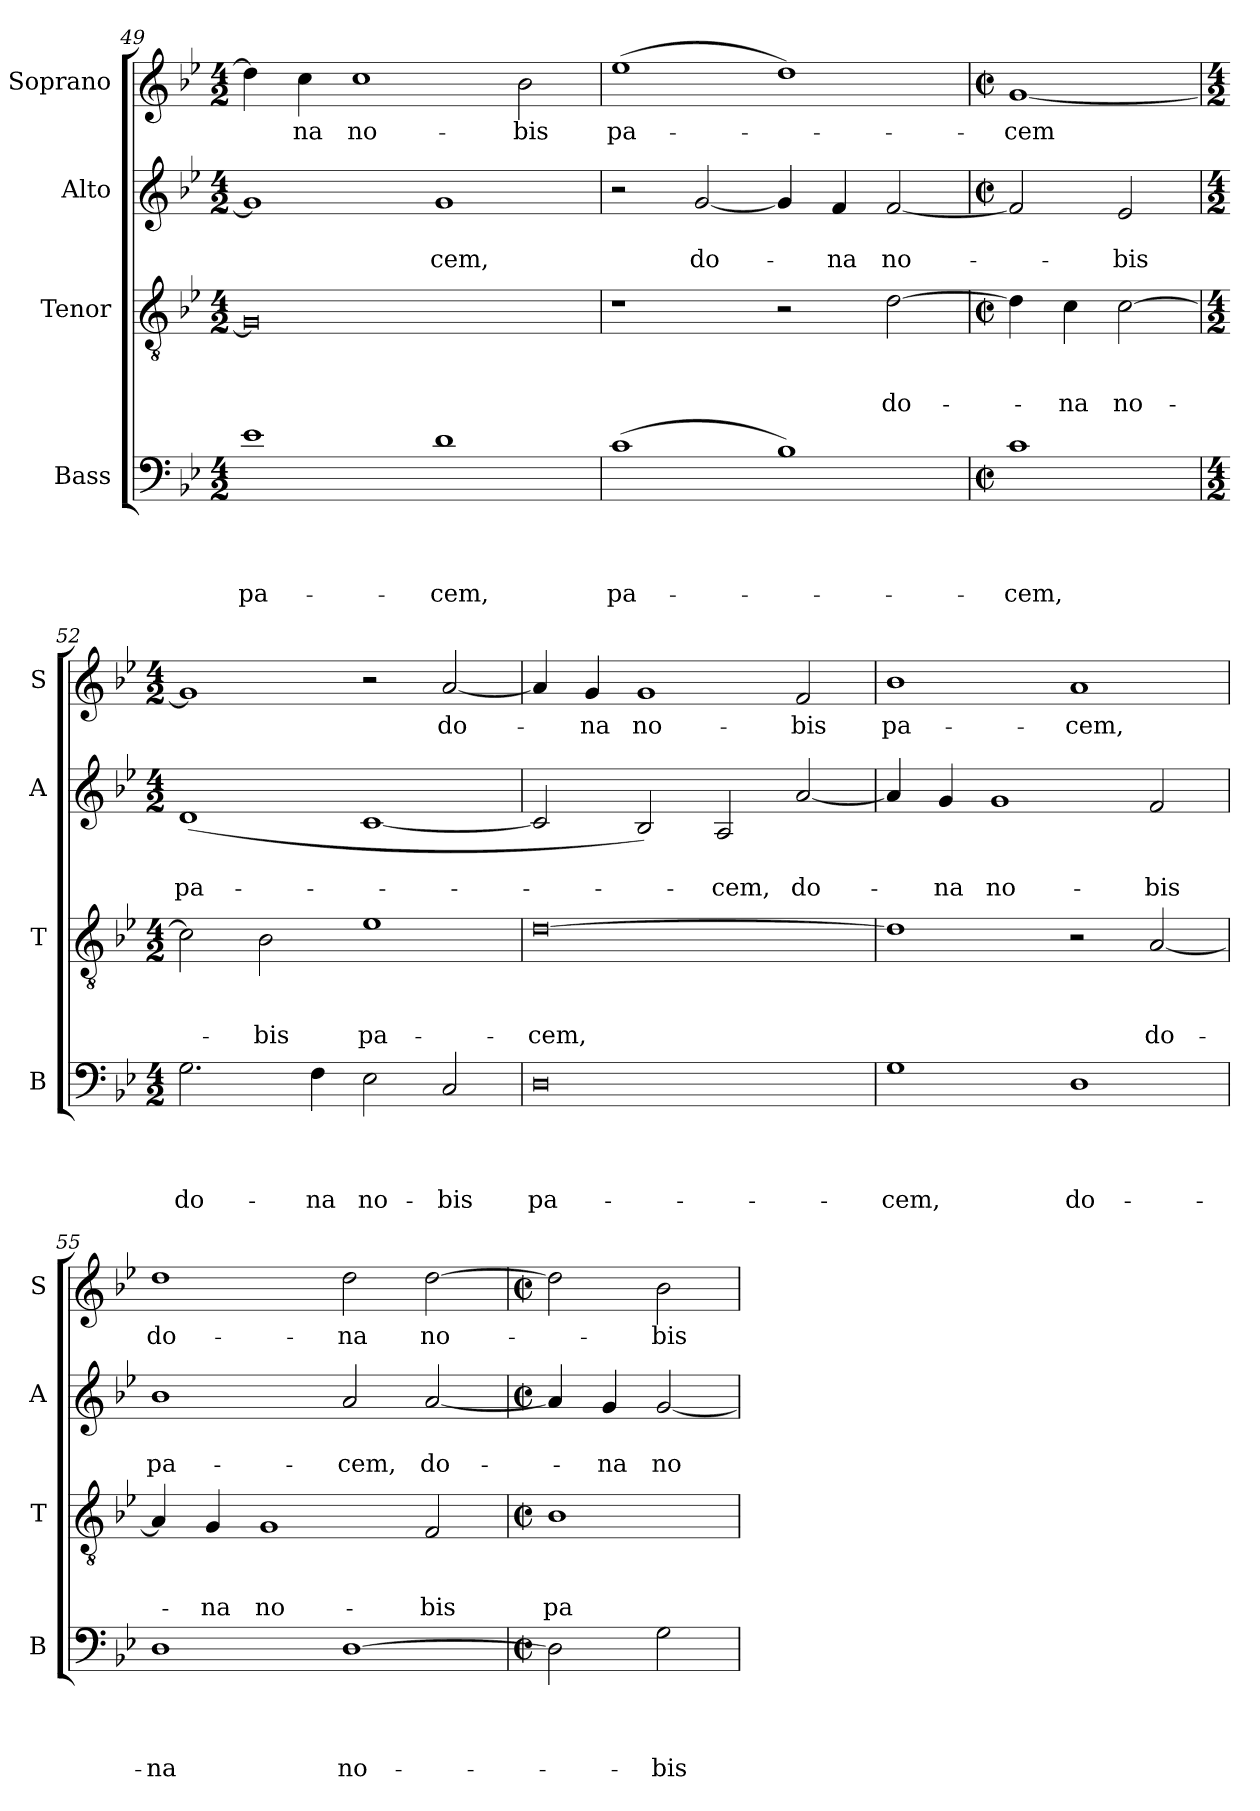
**kern	**text	**text	**text	**text	**kern	**text	**text	**text	**kern	**text	**text	**kern	**text
*part4	*part4	*part4	*part4	*part4	*part3	*part3	*part3	*part3	*part2	*part2	*part2	*part1	*part1
*staff4	*staff4	*staff4	*staff4	*staff4	*staff3	*staff3	*staff3	*staff3	*staff2	*staff2	*staff2	*staff1	*staff1
*I"Bass	*	*	*	*	*I"Tenor	*	*	*	*I"Alto	*	*	*I"Soprano	*
*I'B	*	*	*	*	*I'T	*	*	*	*I'A	*	*	*I'S	*
*clefF4	*	*	*	*	*clefGv2	*	*	*	*clefG2	*	*	*clefG2	*
*k[b-e-]	*	*	*	*	*k[b-e-]	*	*	*	*k[b-e-]	*	*	*k[b-e-]	*
*B-:	*	*	*	*	*B-:	*	*	*	*B-:	*	*	*B-:	*
*M4/2	*	*	*	*	*M4/2	*	*	*	*M4/2	*	*	*M4/2	*
=49	=49	=49	=49	=49	=49	=49	=49	=49	=49	=49	=49	=49	=49
!	!	!	!	!LO:LY:b	!	!	!	!	!	!	!	!	!
1e-	.	.	.	pa-	0G]	.	.	.	1g]	.	.	4dd\]	.
!	!	!	!	!	!	!	!	!	!	!	!	!	!LO:LY:b
.	.	.	.	.	.	.	.	.	.	.	.	4cc\	-na
!	!	!	!	!	!	!	!	!	!	!	!	!	!LO:LY:b
.	.	.	.	.	.	.	.	.	.	.	.	1cc	no-
!	!	!	!	!LO:LY:b	!	!	!	!	!	!	!LO:LY:b	!	!
1d	.	.	.	-cem,	.	.	.	.	1g	.	-cem,	.	.
!	!	!	!	!	!	!	!	!	!	!	!	!	!LO:LY:b
.	.	.	.	.	.	.	.	.	.	.	.	2b-\	-bis
!!LO:LB:g=z
=50	=50	=50	=50	=50	=50	=50	=50	=50	=50	=50	=50	=50	=50
!	!	!	!	!LO:LY:b	!	!	!	!	!	!	!	!	!LO:LY:b
(>1c	.	.	.	pa-	1r	.	.	.	2r	.	.	(>1ee-	pa-
!	!	!	!	!	!	!	!	!	!	!	!LO:LY:b	!	!
.	.	.	.	.	.	.	.	.	[2g/	.	do-	.	.
1B-)	.	.	.	.	2r	.	.	.	4g/]	.	.	1dd)	.
!	!	!	!	!	!	!	!	!	!	!	!LO:LY:b	!	!
.	.	.	.	.	.	.	.	.	4f/	.	-na	.	.
!	!	!	!	!	!	!	!	!LO:LY:b	!	!	!LO:LY:b	!	!
.	.	.	.	.	[2d\	.	.	do-	[2f/	.	no-	.	.
=51	=51	=51	=51	=51	=51	=51	=51	=51	=51	=51	=51	=51	=51
*M2/2	*	*	*	*	*M2/2	*	*	*	*M2/2	*	*	*M2/2	*
*met(c|)	*	*	*	*	*met(c|)	*	*	*	*met(c|)	*	*	*met(c|)	*
!	!	!	!	!LO:LY:b	!	!	!	!	!	!	!	!	!LO:LY:b
1c	.	.	.	-cem,	4d\]	.	.	.	2f/]	.	.	[1g	-cem
!	!	!	!	!	!	!	!	!LO:LY:b	!	!	!	!	!
.	.	.	.	.	4c\	.	.	-na	.	.	.	.	.
!	!	!	!	!	!	!	!	!LO:LY:b	!	!	!LO:LY:b	!	!
.	.	.	.	.	[2c\	.	.	no-	2e-/	.	-bis	.	.
=52	=52	=52	=52	=52	=52	=52	=52	=52	=52	=52	=52	=52	=52
*M4/2	*	*	*	*	*M4/2	*	*	*	*M4/2	*	*	*M4/2	*
!	!	!	!	!LO:LY:b	!	!	!	!	!	!	!LO:LY:b	!	!
2.G\	.	.	.	do-	2c\]	.	.	.	(<1d	.	pa-	1g]	.
!	!	!	!	!	!	!	!	!LO:LY:b	!	!	!	!	!
.	.	.	.	.	2B-\	.	.	-bis	.	.	.	.	.
!	!	!	!	!LO:LY:b	!	!	!	!	!	!	!	!	!
4F\	.	.	.	-na	.	.	.	.	.	.	.	.	.
!	!	!	!	!LO:LY:b	!	!	!	!LO:LY:b	!	!	!	!	!
2E-\	.	.	.	no-	1e-	.	.	pa-	[1c	.	.	2r	.
!	!	!	!	!LO:LY:b	!	!	!	!	!	!	!	!	!LO:LY:b
2C/	.	.	.	-bis	.	.	.	.	.	.	.	[2a/	do-
=53	=53	=53	=53	=53	=53	=53	=53	=53	=53	=53	=53	=53	=53
!	!	!	!	!LO:LY:b	!	!	!	!LO:LY:b	!	!	!	!	!
0D	.	.	.	pa-	[0d	.	.	-cem,	2c/]	.	.	4a/]	.
!	!	!	!	!	!	!	!	!	!	!	!	!	!LO:LY:b
.	.	.	.	.	.	.	.	.	.	.	.	4g/	-na
!	!	!	!	!	!	!	!	!	!	!	!	!	!LO:LY:b
.	.	.	.	.	.	.	.	.	2B-/)	.	.	1g	no-
!	!	!	!	!	!	!	!	!	!	!	!LO:LY:b	!	!
.	.	.	.	.	.	.	.	.	2A/	.	-cem,	.	.
!	!	!	!	!	!	!	!	!	!	!	!LO:LY:b	!	!LO:LY:b
.	.	.	.	.	.	.	.	.	[2a/	.	do-	2f/	-bis
=54	=54	=54	=54	=54	=54	=54	=54	=54	=54	=54	=54	=54	=54
!	!	!	!	!LO:LY:b	!	!	!	!	!	!	!	!	!LO:LY:b
1G	.	.	.	-cem,	1d]	.	.	.	4a/]	.	.	1b-	pa-
!	!	!	!	!	!	!	!	!	!	!	!LO:LY:b	!	!
.	.	.	.	.	.	.	.	.	4g/	.	-na	.	.
!	!	!	!	!	!	!	!	!	!	!	!LO:LY:b	!	!
.	.	.	.	.	.	.	.	.	1g	.	no-	.	.
!	!	!	!	!LO:LY:b	!	!	!	!	!	!	!	!	!LO:LY:b
1D	.	.	.	do-	2r	.	.	.	.	.	.	1a	-cem,
!	!	!	!	!	!	!	!	!LO:LY:b	!	!	!LO:LY:b	!	!
.	.	.	.	.	[2A/	.	.	do-	2f/	.	-bis	.	.
=55	=55	=55	=55	=55	=55	=55	=55	=55	=55	=55	=55	=55	=55
!	!	!	!	!LO:LY:b	!	!	!	!	!	!	!LO:LY:b	!	!LO:LY:b
1D	.	.	.	-na	4A/]	.	.	.	1b-	.	pa-	1dd	do-
!	!	!	!	!	!	!	!	!LO:LY:b	!	!	!	!	!
.	.	.	.	.	4G/	.	.	-na	.	.	.	.	.
!	!	!	!	!	!	!	!	!LO:LY:b	!	!	!	!	!
.	.	.	.	.	1G	.	.	no-	.	.	.	.	.
!	!	!	!	!LO:LY:b	!	!	!	!	!	!	!LO:LY:b	!	!LO:LY:b
[1D	.	.	.	no-	.	.	.	.	2a/	.	-cem,	2dd\	-na
!	!	!	!	!	!	!	!	!LO:LY:b	!	!	!LO:LY:b	!	!LO:LY:b
.	.	.	.	.	2F/	.	.	-bis	[2a/	.	do-	[2dd\	no-
=56	=56	=56	=56	=56	=56	=56	=56	=56	=56	=56	=56	=56	=56
*M2/2	*	*	*	*	*M2/2	*	*	*	*M2/2	*	*	*M2/2	*
*met(c|)	*	*	*	*	*met(c|)	*	*	*	*met(c|)	*	*	*met(c|)	*
!	!	!	!	!	!	!	!	!LO:LY:b	!	!	!	!	!
2D\]	.	.	.	.	1B-	.	.	pa-	4a/]	.	.	2dd\]	.
!	!	!	!	!	!	!	!	!	!	!	!LO:LY:b	!	!
.	.	.	.	.	.	.	.	.	4g/	.	-na	.	.
!	!	!	!	!LO:LY:b	!	!	!	!	!	!	!LO:LY:b	!	!LO:LY:b
2G\	.	.	.	-bis	.	.	.	.	[2g/	.	no-	2b-\	-bis
=	=	=	=	=	=	=	=	=	=	=	=	=	=
*-	*-	*-	*-	*-	*-	*-	*-	*-	*-	*-	*-	*-	*-
